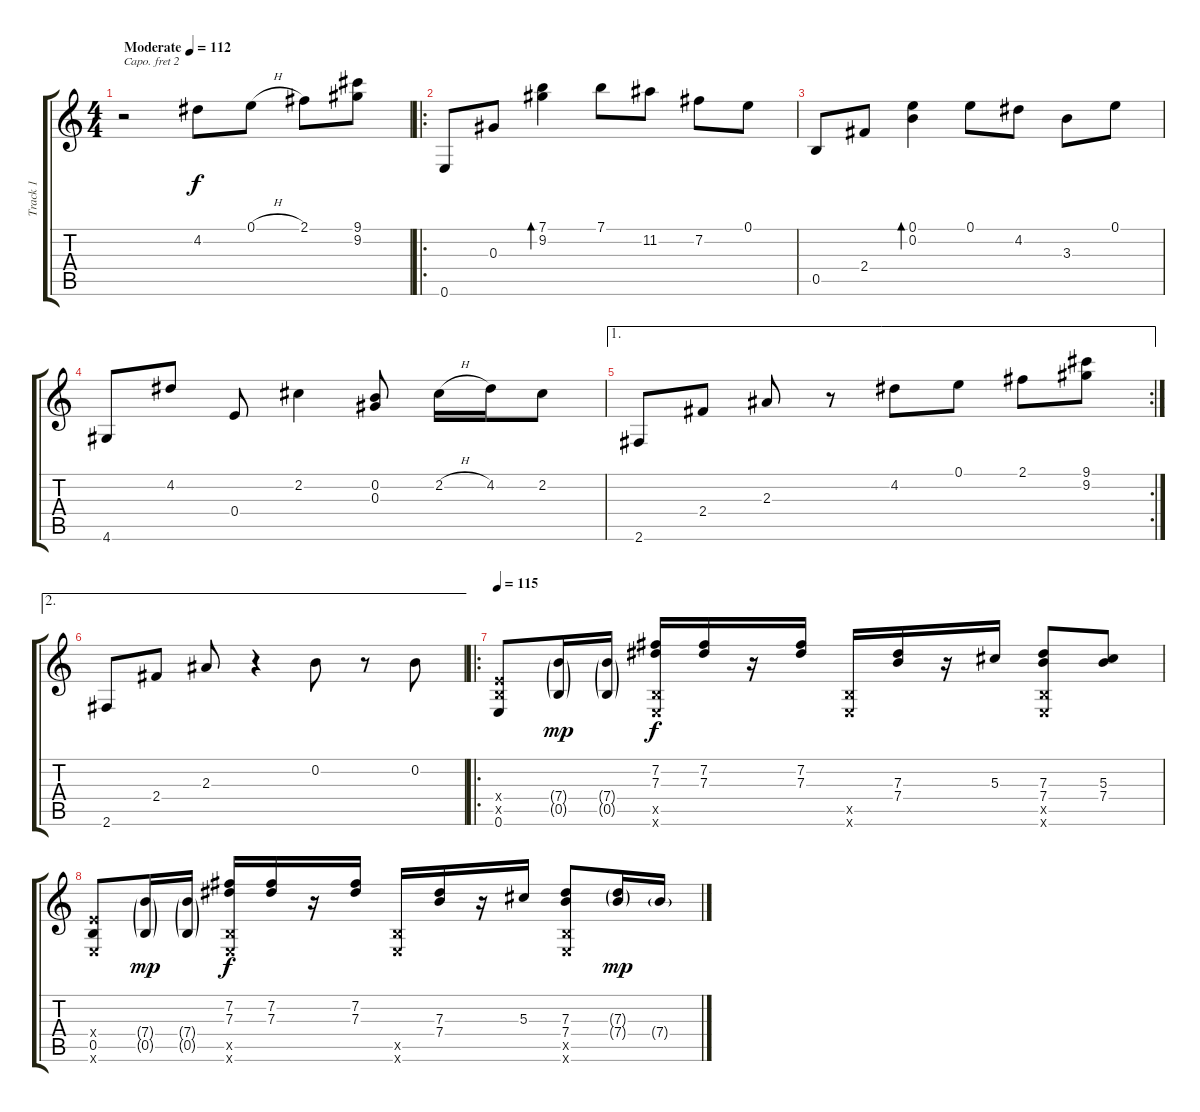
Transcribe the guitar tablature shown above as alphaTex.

\track ("Track 1" "Track 1") {instrument acousticguitarsteel}
\staff {score tabs}
\capo 2
\tuning (D4 A3 Gb3 D3 A2 D2) {hide}
\ts (4 4)
\tempo (112 "Moderate")
\clef g2
\ks c
r.2{dy f instrument acousticguitarsteel} 4.2.8 0.1{h}.8 2.1.8 (9.1 9.2).8 |
\ro
0.6.8 0.3.8 (7.1 9.2).4{bd 60} 7.1.8 11.2.8 7.2.8 0.1.8 |
0.5.8 2.4.8 (0.1 0.2).4{bd 60} 0.1.8 4.2.8 3.3.8 0.1.8 |
4.6.8 4.2.8 0.4.8 2.2.4 (0.2 0.3).8 2.2{h}.16 4.2.16 2.2.8 |
\ae 1
\rc 2
2.6.8 2.4.8 2.3.8 r.8 4.2.8 0.1.8 2.1.8 (9.1 9.2).8 |
\ae 2
2.6.8 2.4.8 2.3.8 r.4 0.2.8 r.8 0.2.8 |
\ro
\tempo 115
(0.4{x} 0.5{x} 0.6).8 (7.4{g} 0.5{g}).16{dy mp} (7.4{g} 0.5{g}).16 (7.2 7.3 0.5{x} 0.6{x}).16{dy f} (7.2 7.3).16 r.16 (7.2 7.3).16 (0.5{x} 0.6{x}).16 (7.3 7.4).16 r.16 5.3.16 (7.3 7.4 0.5{x} 0.6{x}).8 (5.3 7.4).8 |
(0.4{x} 0.5 0.6{x}).8 (7.4{g} 0.5{g}).16{dy mp} (7.4{g} 0.5{g}).16 (7.2 7.3 0.5{x} 0.6{x}).16{dy f} (7.2 7.3).16 r.16 (7.2 7.3).16 (0.5{x} 0.6{x}).16 (7.3 7.4).16 r.16 5.3.16 (7.3 7.4 0.5{x} 0.6{x}).8 (7.3{g} 7.4{g}).16{dy mp} 7.4{g}.16
